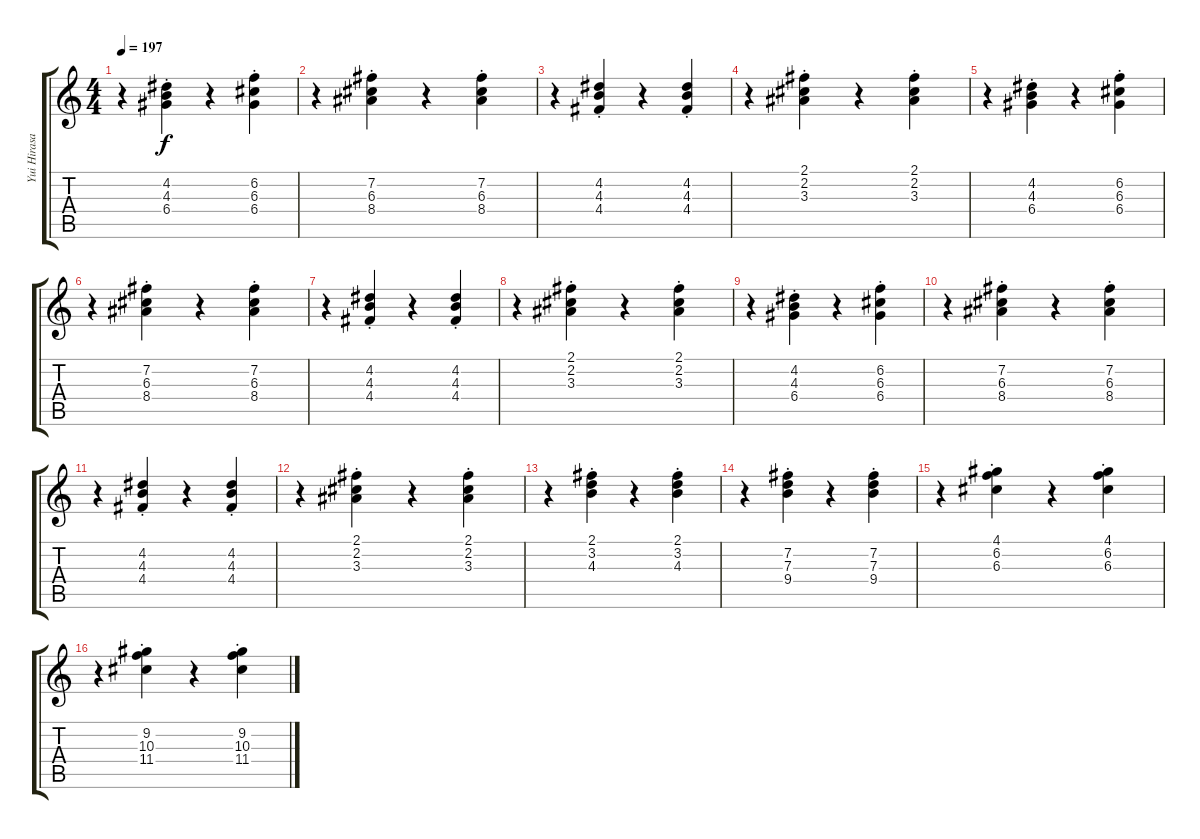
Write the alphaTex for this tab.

\track ("Yui Hirasawa" "Yui Hirasa") {instrument distortionguitar}
\staff {score tabs}
\tuning (E4 B3 G3 D3 A2 E2) {hide}
\ts (4 4)
\tempo 197
\clef g2
\ks c
r.4{dy f} (4.2{st} 4.3{st} 6.4{st}).4 r.4 (6.2{st} 6.3{st} 6.4{st}).4 |
r.4 (7.2{st} 6.3{st} 8.4{st}).4 r.4 (7.2{st} 6.3{st} 8.4{st}).4 |
r.4 (4.2{st} 4.3{st} 4.4{st}).4 r.4 (4.2{st} 4.3{st} 4.4{st}).4 |
r.4 (2.1{st} 2.2{st} 3.3{st}).4 r.4 (2.1{st} 2.2{st} 3.3{st}).4 |
r.4 (4.2{st} 4.3{st} 6.4{st}).4 r.4 (6.2{st} 6.3{st} 6.4{st}).4 |
r.4 (7.2{st} 6.3{st} 8.4{st}).4 r.4 (7.2{st} 6.3{st} 8.4{st}).4 |
r.4 (4.2{st} 4.3{st} 4.4{st}).4 r.4 (4.2{st} 4.3{st} 4.4{st}).4 |
r.4 (2.1{st} 2.2{st} 3.3{st}).4 r.4 (2.1{st} 2.2{st} 3.3{st}).4 |
r.4 (4.2{st} 4.3{st} 6.4{st}).4 r.4 (6.2{st} 6.3{st} 6.4{st}).4 |
r.4 (7.2{st} 6.3{st} 8.4{st}).4 r.4 (7.2{st} 6.3{st} 8.4{st}).4 |
r.4 (4.2{st} 4.3{st} 4.4{st}).4 r.4 (4.2{st} 4.3{st} 4.4{st}).4 |
r.4 (2.1{st} 2.2{st} 3.3{st}).4 r.4 (2.1{st} 2.2{st} 3.3{st}).4 |
r.4 (2.1{st} 3.2{st} 4.3{st}).4 r.4 (2.1{st} 3.2{st} 4.3{st}).4 |
r.4 (7.2{st} 7.3{st} 9.4{st}).4 r.4 (7.2{st} 7.3{st} 9.4{st}).4 |
r.4 (4.1{st} 6.2{st} 6.3{st}).4 r.4 (4.1{st} 6.2{st} 6.3{st}).4 |
r.4 (9.2{st} 10.3{st} 11.4{st}).4 r.4 (9.2{st} 10.3{st} 11.4{st}).4
